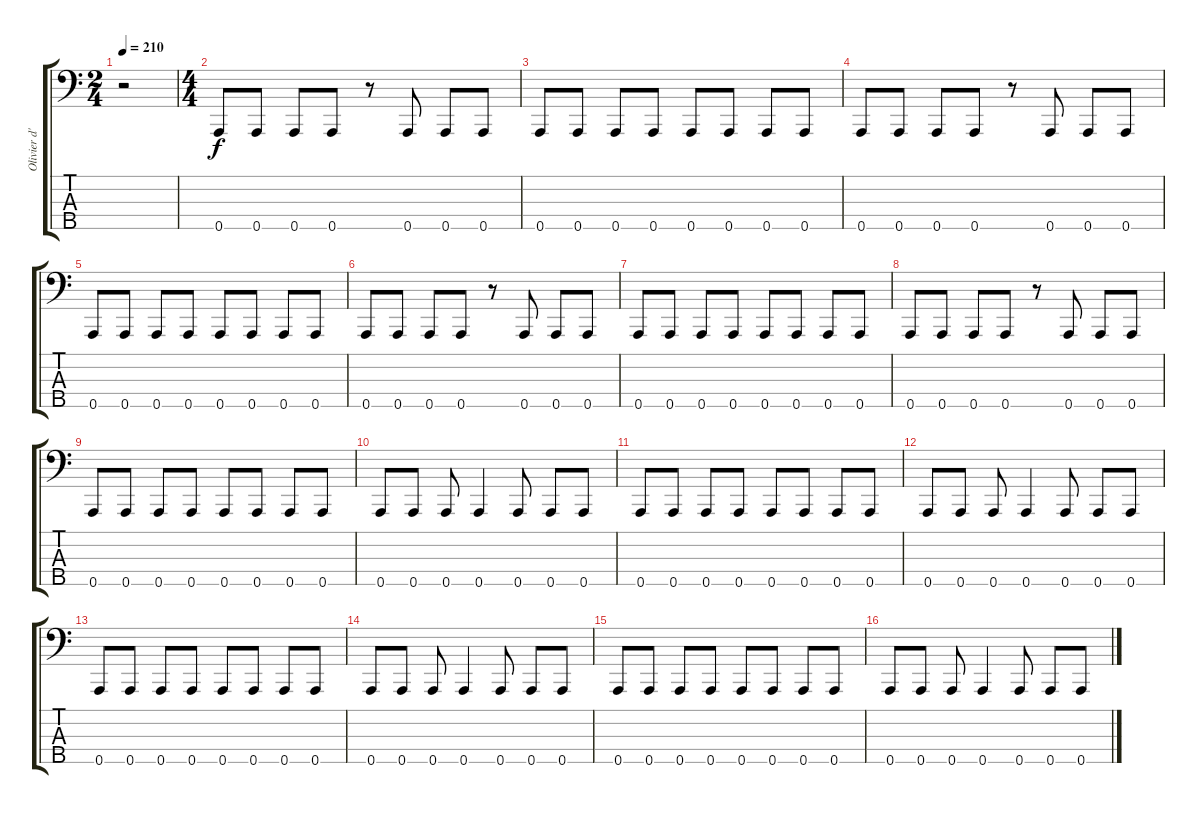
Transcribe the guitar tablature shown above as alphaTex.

\track ("Olivier d'Aries (Bass)" "Olivier d'") {instrument electricbassfinger}
\staff {score tabs}
\tuning (G2 D2 A1 E1 A0) {hide}
\ts (2 4)
\tempo 210
\clef f4
\ks c
r.2{dy f} |
\ts (4 4)
0.5.8 0.5.8 0.5.8 0.5.8 r.8 0.5.8 0.5.8 0.5.8 |
0.5.8 0.5.8 0.5.8 0.5.8 0.5.8 0.5.8 0.5.8 0.5.8 |
0.5.8 0.5.8 0.5.8 0.5.8 r.8 0.5.8 0.5.8 0.5.8 |
0.5.8 0.5.8 0.5.8 0.5.8 0.5.8 0.5.8 0.5.8 0.5.8 |
0.5.8 0.5.8 0.5.8 0.5.8 r.8 0.5.8 0.5.8 0.5.8 |
0.5.8 0.5.8 0.5.8 0.5.8 0.5.8 0.5.8 0.5.8 0.5.8 |
0.5.8 0.5.8 0.5.8 0.5.8 r.8 0.5.8 0.5.8 0.5.8 |
0.5.8 0.5.8 0.5.8 0.5.8 0.5.8 0.5.8 0.5.8 0.5.8 |
0.5.8 0.5.8 0.5.8 0.5.4 0.5.8 0.5.8 0.5.8 |
0.5.8 0.5.8 0.5.8 0.5.8 0.5.8 0.5.8 0.5.8 0.5.8 |
0.5.8 0.5.8 0.5.8 0.5.4 0.5.8 0.5.8 0.5.8 |
0.5.8 0.5.8 0.5.8 0.5.8 0.5.8 0.5.8 0.5.8 0.5.8 |
0.5.8 0.5.8 0.5.8 0.5.4 0.5.8 0.5.8 0.5.8 |
0.5.8 0.5.8 0.5.8 0.5.8 0.5.8 0.5.8 0.5.8 0.5.8 |
0.5.8 0.5.8 0.5.8 0.5.4 0.5.8 0.5.8 0.5.8
